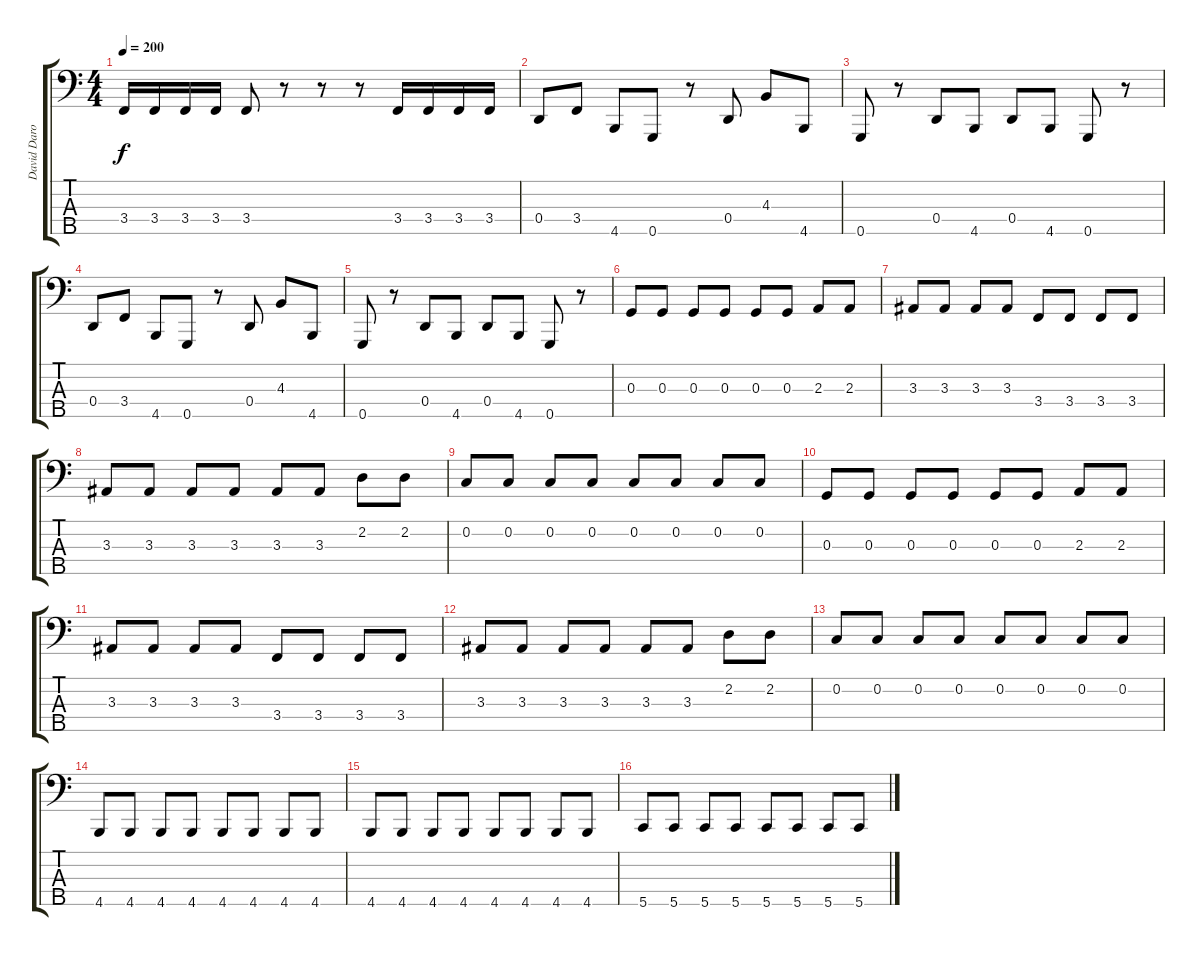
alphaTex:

\track ("David Darocha - bass" "David Daro") {instrument electricbasspick}
\staff {score tabs}
\tuning (F2 C2 G1 D1 G0) {hide}
\ts (4 4)
\tempo 200
\clef f4
\ks c
3.4.16{dy f} 3.4.16 3.4.16 3.4.16 3.4.8 r.8 r.8 r.8 3.4.16 3.4.16 3.4.16 3.4.16 |
0.4.8 3.4.8 4.5.8 0.5.8 r.8 0.4.8 4.3.8 4.5.8 |
0.5.8 r.8 0.4.8 4.5.8 0.4.8 4.5.8 0.5.8 r.8 |
0.4.8 3.4.8 4.5.8 0.5.8 r.8 0.4.8 4.3.8 4.5.8 |
0.5.8 r.8 0.4.8 4.5.8 0.4.8 4.5.8 0.5.8 r.8 |
0.3.8 0.3.8 0.3.8 0.3.8 0.3.8 0.3.8 2.3.8 2.3.8 |
3.3.8 3.3.8 3.3.8 3.3.8 3.4.8 3.4.8 3.4.8 3.4.8 |
3.3.8 3.3.8 3.3.8 3.3.8 3.3.8 3.3.8 2.2.8 2.2.8 |
0.2.8 0.2.8 0.2.8 0.2.8 0.2.8 0.2.8 0.2.8 0.2.8 |
0.3.8 0.3.8 0.3.8 0.3.8 0.3.8 0.3.8 2.3.8 2.3.8 |
3.3.8 3.3.8 3.3.8 3.3.8 3.4.8 3.4.8 3.4.8 3.4.8 |
3.3.8 3.3.8 3.3.8 3.3.8 3.3.8 3.3.8 2.2.8 2.2.8 |
0.2.8 0.2.8 0.2.8 0.2.8 0.2.8 0.2.8 0.2.8 0.2.8 |
4.5.8 4.5.8 4.5.8 4.5.8 4.5.8 4.5.8 4.5.8 4.5.8 |
4.5.8 4.5.8 4.5.8 4.5.8 4.5.8 4.5.8 4.5.8 4.5.8 |
5.5.8 5.5.8 5.5.8 5.5.8 5.5.8 5.5.8 5.5.8 5.5.8
